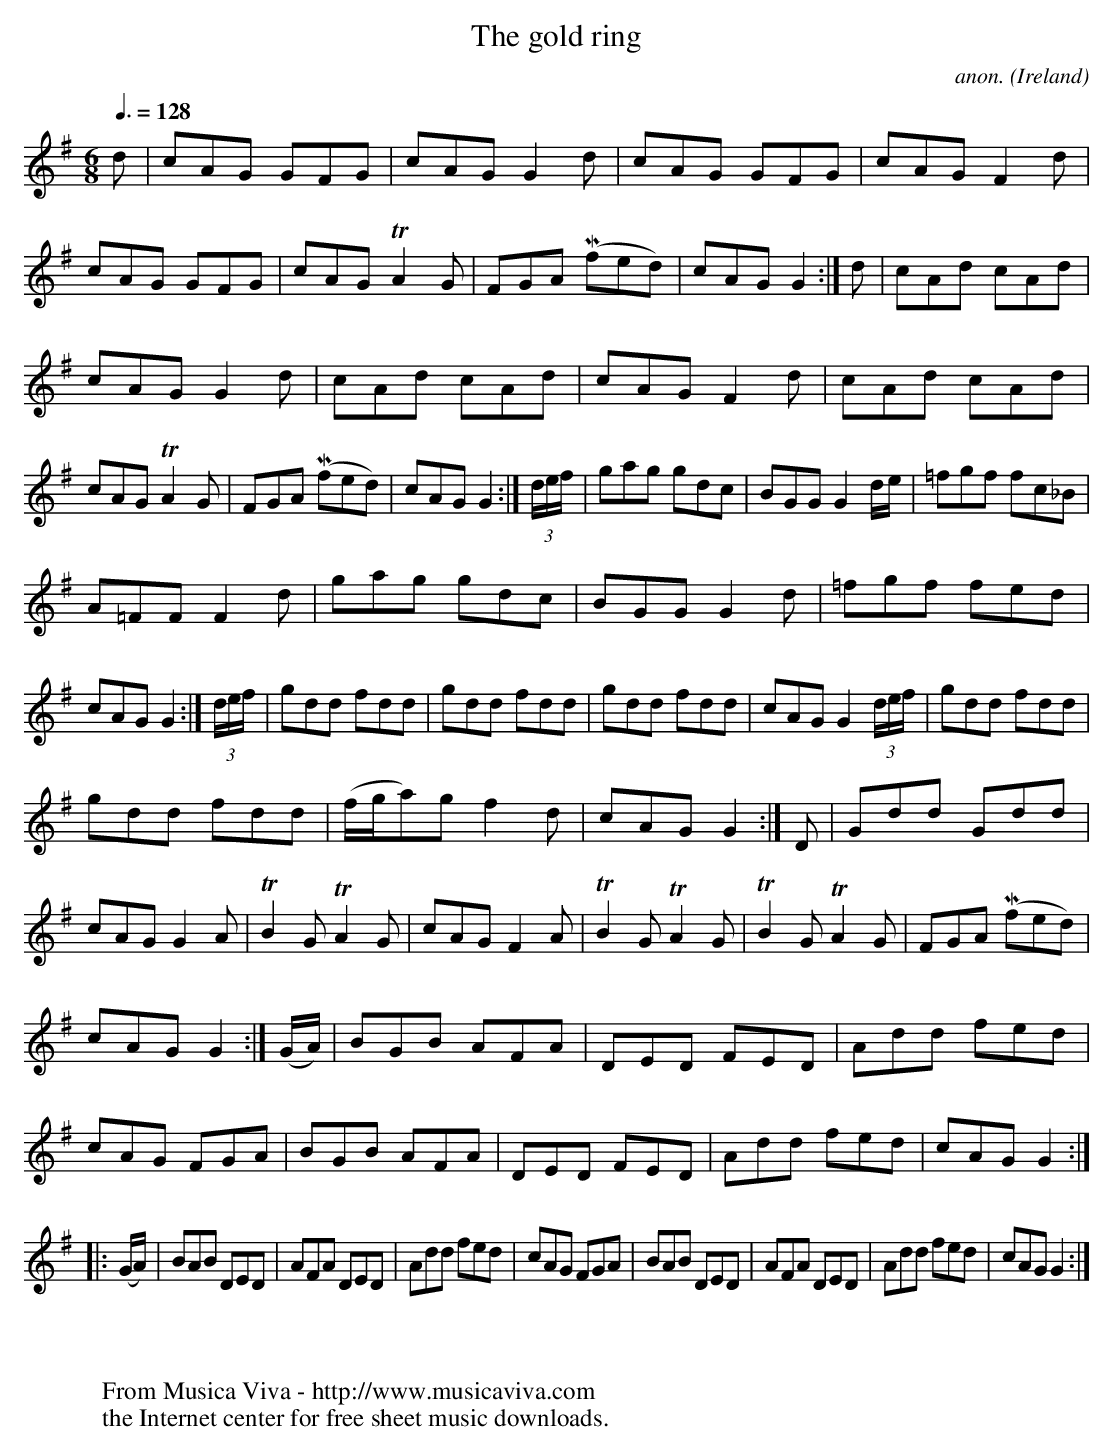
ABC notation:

X:1
T:The gold ring
C:anon.
O:Ireland
m:Tn2 = (3n/o/n/ o/n/
m:Mn = (3n/o/n/
M:6/8
L:1/8
Q:3/8=128
K:G
d|cAG GFG|cAG G2d|cAG GFG|cAGF2 d|cAG GFG|\
cAG TA2 G|FGA (Mfed)|cAG G2:|d|cAd cAd|
cAG G2d|cAd cAd|cAG F2d|cAd cAd|cAG TA2G|FGA (Mfed)|cAGG2:|(3d/e/f/|\
gag gdc|BGGG2 d/e/|=fgf fc_B|
A=FF F2d|gag gdc|BGG G2d|=fgf fed|cAG G2:|(3d/e/f/|\
gdd fdd|gdd fdd|gdd fdd|cAG G2 (3d/e/f/|gdd fdd|
gdd fdd|(f/g/a)g f2d|cAG G2:|D|Gdd Gdd|cAG G2A|TB2G TA2G|\
cAG F2A|TB2G TA2G|TB2G TA2G|FGA (Mfed)|
cAG G2 :| (G/A/)|BGB AFA|DED FED|Add fed|cAG FGA|\
BGB AFA|DED FED|Add fed|cAGG2:|
|:(G/A/)|BAB DED|AFA DED|Add fed|cAG FGA|BAB DED|\
AFA DED|Add fed|cAGG2:|
W:
W:
W: From Musica Viva - http://www.musicaviva.com
W: the Internet center for free sheet music downloads.
